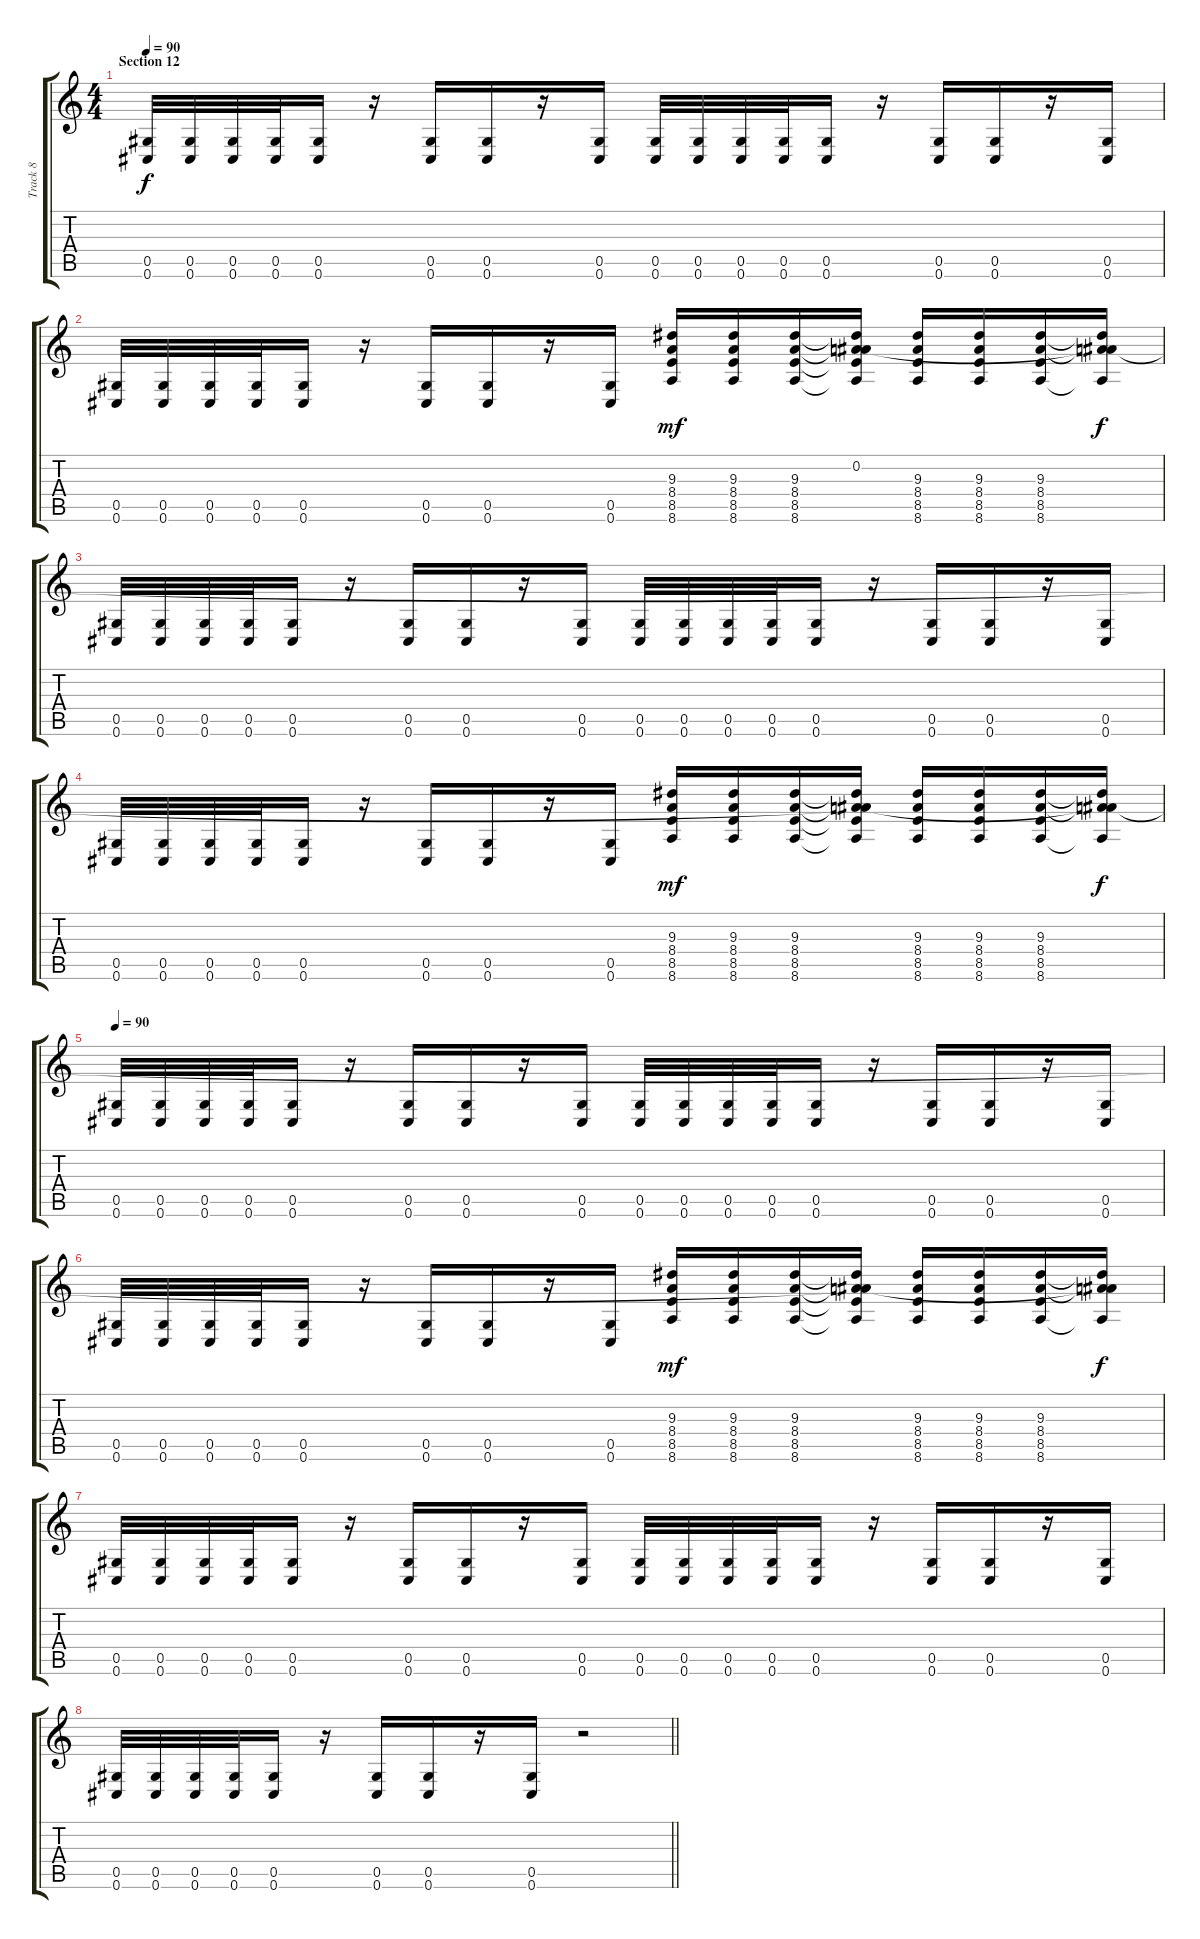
\track ("Track 8" "Track 8") {instrument distortionguitar}
\staff {score tabs}
\tuning (Eb4 Bb3 Gb3 Db3 Ab2 Db2) {hide}
\ts (4 4)
\section ("" "Section 12")
\tempo 90
\clef g2
\ks c
(0.5 0.6).32{dy f} (0.5 0.6).32 (0.5 0.6).32 (0.5 0.6).32 (0.5 0.6).16 r.16 (0.5 0.6).16 (0.5 0.6).16 r.16 (0.5 0.6).16 (0.5 0.6).32 (0.5 0.6).32 (0.5 0.6).32 (0.5 0.6).32 (0.5 0.6).16 r.16 (0.5 0.6).16 (0.5 0.6).16 r.16 (0.5 0.6).16 |
(0.5 0.6).32 (0.5 0.6).32 (0.5 0.6).32 (0.5 0.6).32 (0.5 0.6).16 r.16 (0.5 0.6).16 (0.5 0.6).16 r.16 (0.5 0.6).16 (9.3 8.4 8.5 8.6).16{dy mf} (9.3 8.4 8.5 8.6).16 (9.3 8.4 8.5 8.6).16 (0.2 9.3{t} 8.4{t} 8.5{t} 8.6{t}).16 (9.3 8.4 8.5 8.6).16 (9.3 8.4 8.5 8.6).16 (9.3 8.4 8.5 8.6).16 (0.2{t} 9.3{t} 8.4{t} 8.6{t}).16{dy f} |
(0.5 0.6).32 (0.5 0.6).32 (0.5 0.6).32 (0.5 0.6).32 (0.5 0.6).16 r.16 (0.5 0.6).16 (0.5 0.6).16 r.16 (0.5 0.6).16 (0.5 0.6).32 (0.5 0.6).32 (0.5 0.6).32 (0.5 0.6).32 (0.5 0.6).16 r.16 (0.5 0.6).16 (0.5 0.6).16 r.16 (0.5 0.6).16 |
(0.5 0.6).32 (0.5 0.6).32 (0.5 0.6).32 (0.5 0.6).32 (0.5 0.6).16 r.16 (0.5 0.6).16 (0.5 0.6).16 r.16 (0.5 0.6).16 (9.3 8.4 8.5 8.6).16{dy mf} (9.3 8.4 8.5 8.6).16 (9.3 8.4 8.5 8.6).16 (0.2{t} 9.3{t} 8.4{t} 8.5{t} 8.6{t}).16 (9.3 8.4 8.5 8.6).16 (9.3 8.4 8.5 8.6).16 (9.3 8.4 8.5 8.6).16 (0.2{t} 9.3{t} 8.4{t} 8.6{t}).16{dy f} |
\tempo 90
(0.5 0.6).32 (0.5 0.6).32 (0.5 0.6).32 (0.5 0.6).32 (0.5 0.6).16 r.16 (0.5 0.6).16 (0.5 0.6).16 r.16 (0.5 0.6).16 (0.5 0.6).32 (0.5 0.6).32 (0.5 0.6).32 (0.5 0.6).32 (0.5 0.6).16 r.16 (0.5 0.6).16 (0.5 0.6).16 r.16 (0.5 0.6).16 |
(0.5 0.6).32 (0.5 0.6).32 (0.5 0.6).32 (0.5 0.6).32 (0.5 0.6).16 r.16 (0.5 0.6).16 (0.5 0.6).16 r.16 (0.5 0.6).16 (9.3 8.4 8.5 8.6).16{dy mf} (9.3 8.4 8.5 8.6).16 (9.3 8.4 8.5 8.6).16 (0.2{t} 9.3{t} 8.4{t} 8.5{t} 8.6{t}).16 (9.3 8.4 8.5 8.6).16 (9.3 8.4 8.5 8.6).16 (9.3 8.4 8.5 8.6).16 (0.2{t} 9.3{t} 8.4{t} 8.6{t}).16{dy f} |
(0.5 0.6).32 (0.5 0.6).32 (0.5 0.6).32 (0.5 0.6).32 (0.5 0.6).16 r.16 (0.5 0.6).16 (0.5 0.6).16 r.16 (0.5 0.6).16 (0.5 0.6).32 (0.5 0.6).32 (0.5 0.6).32 (0.5 0.6).32 (0.5 0.6).16 r.16 (0.5 0.6).16 (0.5 0.6).16 r.16 (0.5 0.6).16 |
\barLineRight lightlight
(0.5 0.6).32 (0.5 0.6).32 (0.5 0.6).32 (0.5 0.6).32 (0.5 0.6).16 r.16 (0.5 0.6).16 (0.5 0.6).16 r.16 (0.5 0.6).16 r.2
